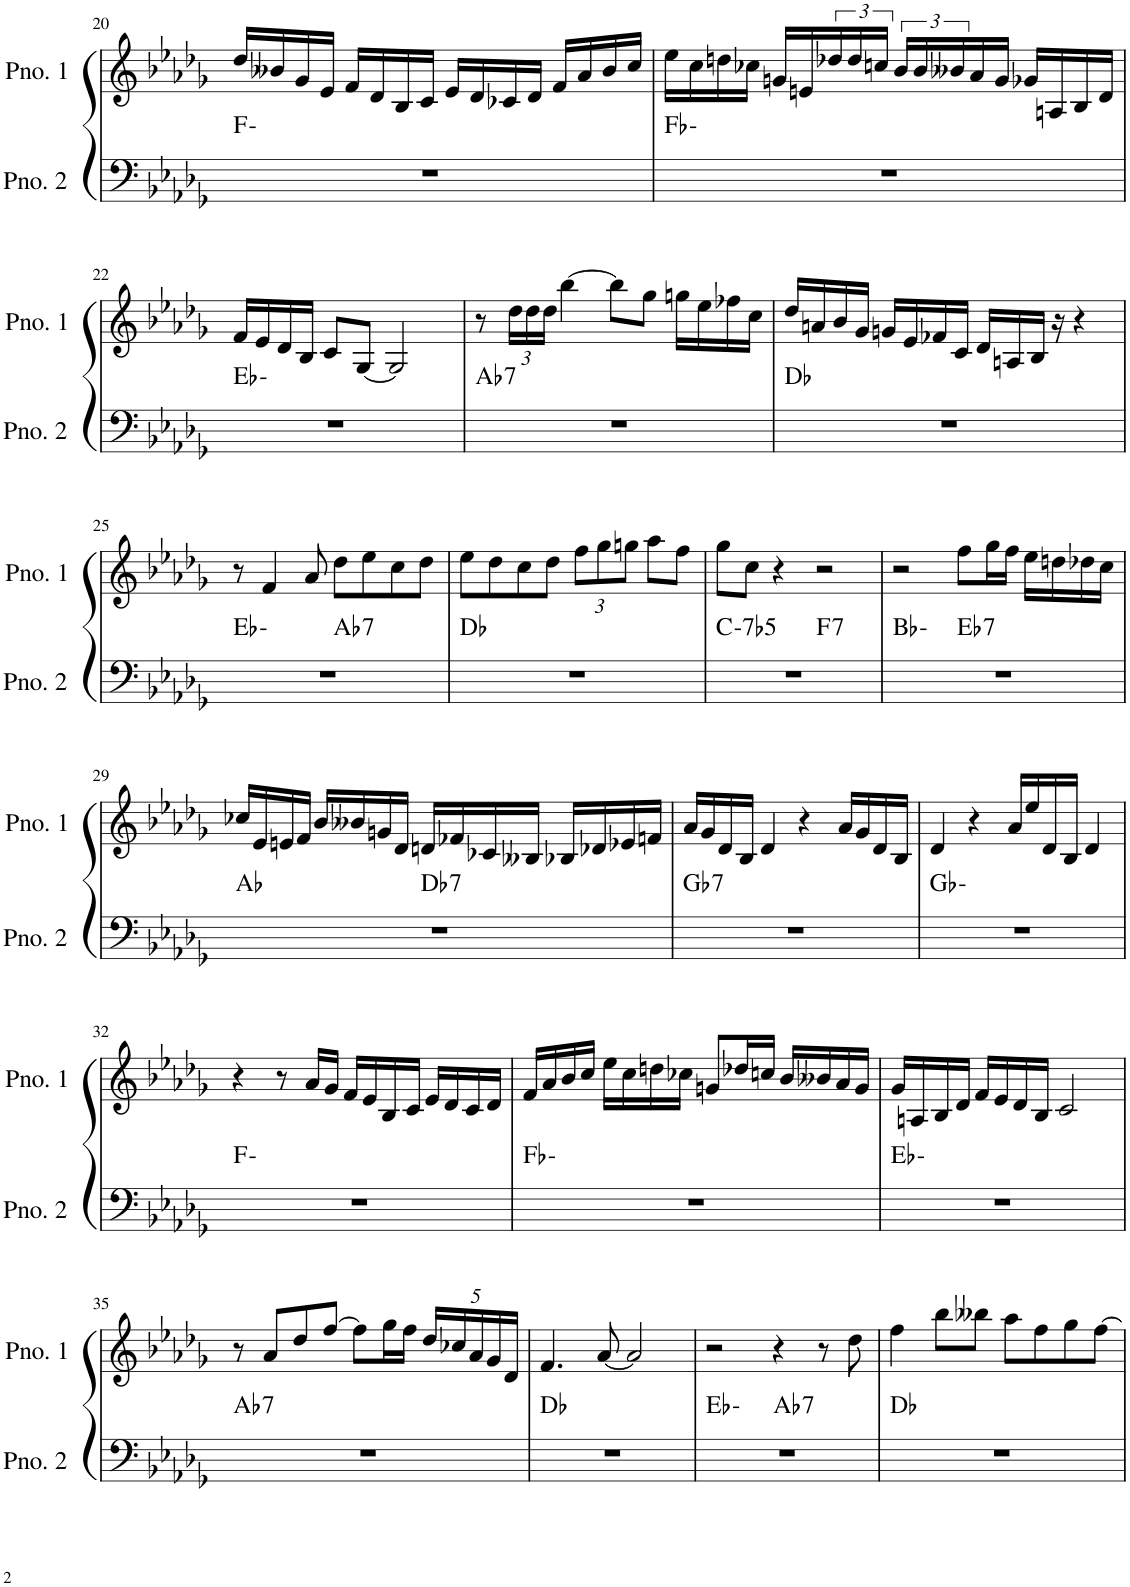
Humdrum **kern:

**kern	**harte	**kern
*part2	*part2	*part1
*staff2	*	*staff1
*I"ピアノ 2	*	*I"ピアノ 1
!!LO:PB:g=z
*clefF4	*	*clefG2
*k[b-e-a-d-g-]	*	*k[b-e-a-d-g-]
*M4/4	*	*M4/4
=20	=20	=20
1r	F:min	16dd-/LL
.	.	16b--X/
.	.	16g-/
.	.	16e-/JJ
.	.	16f/LL
.	.	16d-/
.	.	16B-/
.	.	16c/JJ
.	.	16e-/LL
.	.	16d-/
.	.	16c-X/
.	.	16d-/JJ
.	.	16f/LL
.	.	16a-/
.	.	16b--/
.	.	16cc/JJ
=21	=21	=21
1r	Fb:min	16ee-\LL
.	.	16cc\
.	.	16ddn\
.	.	16cc-X\JJ
.	.	16gn/LL
.	.	16en/
.	.	24dd-X/
.	.	24dd-/
.	.	24ccn/JJ
.	.	24b-/LL
.	.	24b-/
.	.	24b--X/
.	.	16a-/
.	.	16g/JJ
.	.	16g-X/LL
.	.	16An/
.	.	16B-/
.	.	16d-/JJ
!!LO:LB:g=z
=22	=22	=22
1r	Eb:min	16f/LL
.	.	16e-/
.	.	16d-/
.	.	16B-/JJ
.	.	8c/L
.	.	[8G-/J
.	.	2G-/]
=23	=23	=23
!	!LO:H:kt=7	!
1r	Ab:7	8r
*	*	*Xbrackettup
.	.	24dd-\LL
.	.	24dd-\
.	.	24dd-\JJ
.	.	[4bb-\
.	.	8bb-\L]
.	.	8gg-\J
.	.	16ggn\LL
.	.	16ee-\
.	.	16ff-X\
.	.	16cc\JJ
=24	=24	=24
1r	Db:maj	16dd-/LL
.	.	16an/
.	.	16b-/
.	.	16g-/JJ
.	.	16gn/LL
.	.	16e-/
.	.	16f-X/
.	.	16c/JJ
.	.	16d-/LL
.	.	16An/
.	.	16B-/JJ
.	.	16r
.	.	4r
!!LO:LB:g=z
=25	=25	=25
*^	*	*
1r	2ryy	Eb:min	8r
.	.	.	4f/
.	.	.	8a-/
!	!	!LO:H:kt=7	!
.	2ryy	Ab:7	8dd-\L
.	.	.	8ee-\
.	.	.	8cc\
.	.	.	8dd-\J
*v	*v	*	*
=26	=26	=26
1r	Db:maj	8ee-\L
.	.	8dd-\
.	.	8cc\
.	.	8dd-\J
.	.	12ff\L
.	.	12gg-\
.	.	12ggn\J
.	.	8aa-\L
.	.	8ff\J
=27	=27	=27
!	!LO:H:kt=-7b5	!
*^	*	*
1r	2ryy	C:hdim7	8gg-\L
.	.	.	8cc\J
.	.	.	4r
!	!	!LO:H:kt=7	!
.	2ryy	F:7	2r
=28	=28	=28	=28
1r	2ryy	Bb:min	2r
!	!	!LO:H:kt=7	!
.	2ryy	Eb:7	8ff\L
.	.	.	16gg-\L
.	.	.	16ff\JJ
.	.	.	16ee-\LL
.	.	.	16ddn\
.	.	.	16dd-X\
.	.	.	16cc\JJ
!!LO:LB:g=z
=29	=29	=29	=29
1r	2ryy	Ab:maj	16cc-X/LL
.	.	.	16e-/
.	.	.	16en/
.	.	.	16f/JJ
.	.	.	16b-/LL
.	.	.	16b--X/
.	.	.	16gn/
.	.	.	16d-/JJ
!	!	!LO:H:kt=7	!
.	2ryy	Db:7	16dn/LL
.	.	.	16f-X/
.	.	.	16c-X/
.	.	.	16B--X/JJ
.	.	.	16B-X/LL
.	.	.	16d-X/
.	.	.	16e-X/
.	.	.	16fn/JJ
=30	=30	=30	=30
!	!	!LO:H:kt=7	!
*v	*v	*	*
1r	Gb:7	16a-/LL
.	.	16g-/
.	.	16d-/
.	.	16B-/JJ
.	.	4d-/
.	.	4r
.	.	16a-/LL
.	.	16g-/
.	.	16d-/
.	.	16B-/JJ
=31	=31	=31
1r	Gb:min	4d-/
.	.	4r
.	.	16a-/LL
.	.	16ee-/
.	.	16d-/
.	.	16B-/JJ
.	.	4d-/
!!LO:LB:g=z
=32	=32	=32
1r	F:min	4r
.	.	8r
.	.	16a-/LL
.	.	16g-/JJ
.	.	16f/LL
.	.	16e-/
.	.	16B-/
.	.	16c/JJ
.	.	16e-/LL
.	.	16d-/
.	.	16c/
.	.	16d-/JJ
=33	=33	=33
1r	Fb:min	16f/LL
.	.	16a-/
.	.	16b-/
.	.	16cc/JJ
.	.	16ee-\LL
.	.	16cc\
.	.	16ddn\
.	.	16cc-X\JJ
.	.	8gn/L
.	.	16dd-X/L
.	.	16ccn/JJ
.	.	16b-/LL
.	.	16b--X/
.	.	16a-/
.	.	16g/JJ
=34	=34	=34
1r	Eb:min	16g-/LL
.	.	16An/
.	.	16B-/
.	.	16d-/JJ
.	.	16f/LL
.	.	16e-/
.	.	16d-/
.	.	16B-/JJ
.	.	2c/
!!LO:LB:g=z
=35	=35	=35
!	!LO:H:kt=7	!
1r	Ab:7	8r
.	.	8a-/L
.	.	8dd-/
.	.	[8ff/J
.	.	8ff\L]
.	.	16gg-\L
.	.	16ff\JJ
.	.	20dd-/LL
.	.	20cc-X/
.	.	20a-/
.	.	20g-/
.	.	20d-/JJ
=36	=36	=36
1r	Db:maj	4.f/
.	.	[8a-/
.	.	2a-/]
=37	=37	=37
*^	*	*
1r	2ryy	Eb:min	2r
!	!	!LO:H:kt=7	!
.	2ryy	Ab:7	4r
.	.	.	8r
.	.	.	8dd-\
*v	*v	*	*
=38	=38	=38
1r	Db:maj	4ff\
.	.	8bb-\L
.	.	8bb--X\J
.	.	8aa-\L
.	.	8ff\
.	.	8gg-\
.	.	[8ff\J
=	=	=
*-	*-	*-
